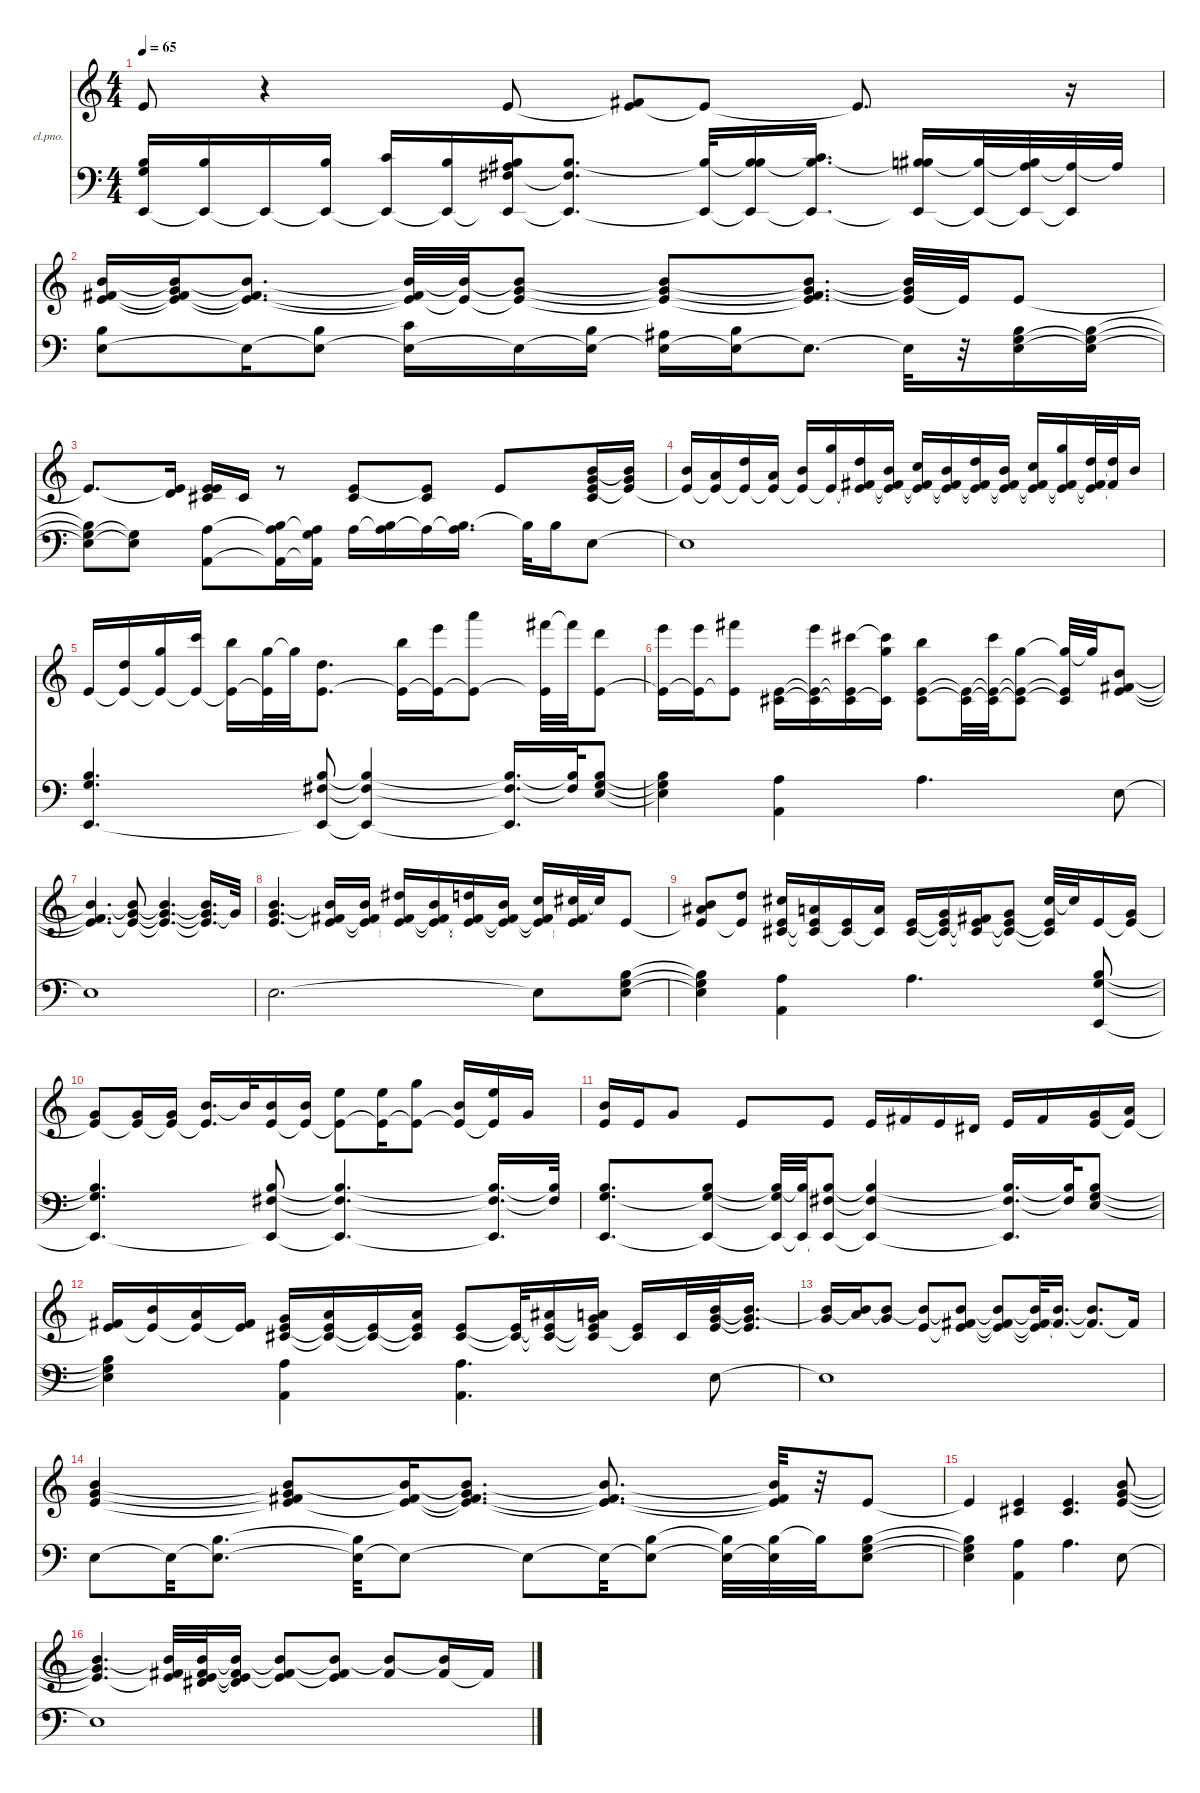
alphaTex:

\hideDynamics
\bracketExtendMode nobrackets
\firstSystemTrackNameOrientation horizontal
\otherSystemsTrackNameOrientation horizontal
\track ("Electric Piano" "el.pno.") {instrument electricpiano1}
\staff {score}
\tuning (E4 B3 G3 D3 A2 E2)
\ts (4 4)
\tempo 65
\clef g2
\ks aminor
0.1.8{dy fff beam Up} r.4{beam Up} 0.1.8{dy f beam Up} (0.1{t} 7.2{acc #}).8{beam Up} 0.1{t}.8{beam Up} 0.1{t}.8{d beam Up} r.16{beam Up} |
(16.4{acc #} 0.1 12.2).16{beam Up} (16.4{t acc #} 12.2{t} 12.3 0.1{t}).16{beam Up} (0.1{t} 16.4{t acc #} 12.2{t}).8{d beam Up} (0.1{t} 16.4{t acc #} 12.2{t}).32{beam Up} (0.1{t} 12.2{t}).32{beam Up} (0.1{t} 12.2{t} 12.3).8{beam Up} (0.1{t} 12.2{t} 12.3{t}).8{beam Up} (12.2{t} 12.3{t} 0.1{t} 16.4{acc #}).8{d beam Up} (12.2{t} 12.3{t} 0.1).32{beam Up} 0.1{t}.32{dy fff beam Up} 0.1.8{dy f beam Up} |
0.1{t}.8{d beam Up} (0.1{t} 3.2).16{beam Up} (0.1 5.2 6.3{acc #}).16{dy mf beam Up} 6.3{acc #}.16{dy ff beam Up} r.8{beam Up} (2.2{acc #} 0.1).8{dy mp beam Up} (0.1{t} 2.2{acc #}).8{beam Up} 0.1.8{dy fff beam Up} (11.4{acc #} 12.3 12.2 0.1).16{dy f beam Up} (12.2{t} 0.1{t} 12.3).16{dy mf beam Up} |
(0.1{t} 12.2).16{dy f beam Up} (0.1{t} 10.2).16{beam Up} (0.1{t} 15.2).16{beam Up} (14.3 0.1{t}).16{beam Up} (0.1{t} 16.3).16{beam Up} (0.1{t} 20.2).16{beam Up} (15.2 16.4{acc #} 0.1{t}).16{beam Up} (16.4{t acc #} 0.1{t} 16.3).16{dy mf beam Up} (16.4{t acc #} 17.3 0.1{t}).16{dy f beam Up} (0.1{t} 16.4{t acc #} 16.3).16{beam Up} (0.1{t} 16.4{t acc #} 15.2).16{beam Up} (16.3 16.4{t acc #} 0.1{t}).16{beam Up} (16.4{t acc #} 0.1{t} 17.3).16{dy ff beam Up} (0.1{t} 16.4{t acc #} 20.2).16{dy f beam Up} (16.4{t acc #} 0.1{t} 15.2).32{beam Up} (16.4{t acc #} 15.2{t}).32{beam Up} 7.1.16{dy ff beam Up} |
0.1.16{dy f beam Up} (0.1{t} 15.2).16{beam Up} (0.1{t} 20.2).16{beam Up} (0.1{t} 25.2).16{beam Up} (0.1{t} 24.2).16{beam Down} (0.1{t} 20.2).32{beam Down} 20.2{t}.32{beam Down} (19.3 0.1).8{d beam Down} (0.1{t} 24.2).16{beam Down} (0.1{t} 29.2).16{beam Down} (0.1{t} 34.2).8{beam Down} (0.1{t} 31.2{acc #}).32{beam Down} 31.2{t acc #}.32{dy fff beam Down} (27.2 0.1).8{dy ff beam Down} |
(0.1{t} 29.2).16{dy f beam Down} (0.1{t} 29.2).16{beam Down} (0.1{t} 31.2{acc #}).8{beam Down} (2.2{acc #} 0.1).16{beam Down} (2.2{t acc #} 0.1{t} 33.3).16{beam Down} (2.2{t acc #} 0.1{t} 21.1{acc #}).16{beam Down} (2.2{t acc #} 21.1{t} 20.2).16{beam Down} (19.1 21.6{acc #} 19.5).8{dy fff beam Down} (21.6{t acc #} 19.5{t}).32{dy mf beam Down} (21.6{t acc #} 19.5{t} 21.1{acc #}).32{beam Down} (19.5{t} 21.6{t acc #} 20.2).8{beam Down} (19.5{t} 21.6{t acc #} 20.2{t}).32{beam Up} 20.2{t}.32{beam Up} (11.3{acc #} 0.1 12.2).8{dy f beam Up} |
(0.1{t} 11.3{t acc #} 12.2{t}).4{d beam Up} (0.1{t} 12.2{t} 12.3).8{dy mf beam Up} (0.1{t} 12.2{t} 12.3{t}).4{d beam Up} (0.1{t} 12.2{t} 12.3{t}).16{d beam Up} 12.3{t}.32{beam Up} |
(12.2 12.3 0.1).4{d beam Up} (12.2{t} 0.1{t} 16.4{acc #}).16{beam Up} (0.1{t} 16.4{t acc #} 12.2).16{dy f beam Up} (0.1{t} 16.2{acc #} 16.4{t acc #}).16{beam Up} (0.1{t} 16.4{t acc #} 16.3).16{beam Up} (0.1{t} 16.4{t acc #} 15.2).16{beam Up} (16.3 0.1{t} 16.4{t acc #}).16{beam Up} (0.1{t} 16.4{t acc #} 17.3).16{beam Up} (16.4{t acc #} 0.1{t} 14.2{acc #}).32{beam Up} 14.2{t acc #}.32{dy p beam Up} 14.4.8{dy f beam Up} |
(14.4{t} 15.3{acc #} 12.2).8{beam Up} (14.4{t} 15.2).8{beam Up} (14.2{acc #} 0.1 11.4{acc #}).16{dy ff beam Up} (0.1{t} 11.4{t acc #} 10.2).16{dy f beam Up} (11.4{t acc #} 0.1).16{beam Up} (11.4{t acc #} 10.2).16{beam Up} (11.4{acc #} 0.1).16{dy mf beam Up} (11.4{t acc #} 0.1{t} 12.3).16{beam Up} (11.4{t acc #} 0.1{t} 11.3{acc #}).16{beam Up} (11.4{t acc #} 0.1{t} 12.3).8{beam Up} (11.4{t acc #} 0.1{t} 14.2{acc #}).32{beam Up} 14.2{t acc #}.32{dy fff beam Up} 9.3.16{dy f beam Up} (9.3{t} 8.2).16{beam Up} |
(9.3{t} 8.2).8{beam Up} (9.3{t} 8.2).16{beam Up} (9.3{t} 8.2).16{beam Up} (9.3{t} 12.2).16{d beam Up} 12.2{t}.32{dy ff beam Up} (12.2 0.1).16{beam Up} (0.1{t} 12.2).16{dy f beam Up} (0.1{t} 17.2).8{beam Down} (0.1{t} 17.2).16{beam Down} (0.1{t} 20.2).8{beam Down} (0.1{t} 16.3).16{beam Up} (0.1{t} 17.2).16{beam Up} 12.3.16{dy mf beam Up} |
(0.1 12.2).16{dy f beam Up} 0.1.16{dy mp beam Up} 3.1.8{dy ff beam Up} 0.1.8{beam Up} 0.1.8{dy f beam Up} 0.1.16{dy fff beam Up} 2.1{acc #}.16{dy ff beam Up} 5.2.16{dy mf beam Up} 4.2{acc #}.16{dy ff beam Up} 5.2.16{dy f beam Up} 7.2{acc #}.16{beam Up} (8.2 0.1).16{dy ff beam Up} (0.1{t} 10.2).16{dy f beam Up} |
(0.1{t} 11.3{acc #}).16{beam Up} (0.1{t} 12.2).16{beam Up} (0.1{t} 10.2).16{beam Up} (0.1{t} 7.2{acc #}).16{beam Up} (12.3 11.4{acc #} 0.1).16{dy fff beam Up} (10.2 11.4{t acc #} 0.1{t}).16{dy f beam Up} (11.4{t acc #} 0.1{t}).16{beam Up} (11.4{t acc #} 0.1{t} 10.2).16{beam Up} (0.1 11.4{acc #}).8{beam Up} (0.1{t} 11.4{t acc #}).32{beam Up} (0.1{t} 11.2{acc #} 11.4{t acc #}).16{beam Up} (0.1{t} 11.4{t acc #} 10.2 12.3).16{beam Up} (11.4{t acc #} 0.1).16{beam Up} 11.4{acc #}.32{dy mf beam Up} (0.1 12.3 12.2).32{dy f beam Up} (12.3{t} 12.2{t} 0.1).16{d dy mf beam Up} |
(12.2{t} 12.3).16{beam Up} (12.2{t} 14.3).16{beam Up} (12.2{t} 12.3).8{beam Up} (0.1 12.2{t}).8{beam Up} (12.2{t} 11.3{acc #} 0.1{t}).8{beam Up} (12.2{t} 11.3{t acc #} 0.1{t}).8{beam Up} (12.2{t} 11.3{t acc #} 0.1{t}).32{beam Up} (12.2{t} 11.3{t acc #}).16{d beam Up} (12.2{t} 11.3{t acc #}).8{d beam Up} 11.3{t acc #}.16{dy f beam Up} |
(0.1 12.3 12.2).4{dy mf beam Up} (0.1{t} 12.2{t} 16.4{acc #} 12.3{t}).8{beam Up} (0.1{t} 16.4{acc #} 12.2{t}).16{dy f beam Up} (16.4{t acc #} 12.2{t} 12.3 0.1{t}).8{d beam Up} (0.1{t} 16.4{t acc #} 12.2{t}).8{d dy mf beam Up} (0.1{t} 16.4{t acc #} 12.2{t}).32{beam Up} r.32{beam Up} 0.1.8{dy f beam Up} |
0.1{t}.4{beam Up} (2.2{acc #} 0.1).4{beam Up} (2.2{acc #} 0.1).4{d dy mf beam Up} (12.3 0.1 12.2).8{beam Up} |
(12.3{t} 0.1{t} 12.2{t}).4{d beam Up} (0.1{t} 12.2{t} 11.3{acc #}).32{dy f beam Up} (0.1{t} 12.2{t} 11.3{t acc #} 13.4{acc #}).32{beam Up} (0.1{t} 12.2{t} 11.3{t acc #} 13.4{acc #}).16{beam Up} (12.2{t} 11.3{t acc #} 0.1).8{dy mf beam Up} (11.3{t acc #} 12.2{t} 0.1).8{dy f beam Up} (12.2{t} 11.3{acc #}).8{dy mf beam Up} (12.2{t} 11.3{acc #}).16{dy fff beam Up} 11.3{t acc #}.16{beam Up}
\staff {score}
\tuning (G2 D2 A1 E1 B0)
\clef f4
\ottava regular
\simile none
\ks aminor
(16.1{t} 17.5{t} 17.2{t}).16{dy f beam Up} (17.5{t} 16.1).16{beam Up} 17.5{t}.16{beam Up} (17.5{t} 16.1).16{beam Up} (17.5{t} 17.1).16{beam Up} (17.5{t} 16.1).16{beam Up} (17.5{t} 31.4 11.1{acc #} 25.3{acc #}).16{beam Up} (17.5{t} 11.1{t acc #} 16.1).8{d beam Up} (16.1{t acc #} 17.5{t}).32{dy ff beam Up} (16.1{t acc #} 17.5{t} 16.1).16{beam Up} (17.5{t} 16.1{t acc #} 17.1).16{d dy f beam Up} (17.5{t} 17.1{t acc #} 16.1).16{beam Up} (16.1{t acc #} 17.5{t}).32{dy ff beam Up} (16.1{t acc #} 15.1{acc #} 17.5{t}).32{beam Up} (17.5{t} 15.1{t acc #}).32{dy f beam Up} 15.1{t acc #}.32{dy fff beam Up} |
(16.1 14.2).8{dy f beam Down} 14.2{t}.16{beam Down} (14.2{t} 16.1).8{beam Down} (14.2{t} 17.1).16{beam Down} 14.2{t}.16{beam Down} (14.2{t} 16.1).16{beam Down} (14.2{t} 15.1{acc #}).16{beam Down} (14.2{t} 16.1).16{beam Down} 14.2{t}.8{d beam Down} 14.2{t}.32{beam Down} r.32{beam Down} (16.1 19.3 17.2).16{beam Down} (16.1 19.3{t} 17.2{t}).16{dy mf beam Down} |
(17.2{t} 19.3{t} 16.1{t}).8{dy f beam Down} (17.2{t} 19.3{t}).8{dy mf beam Down} (17.4 19.2).8{beam Down} (17.4{t} 19.2{t} 16.1).16{beam Down} (17.4{t} 19.2{t} 22.3).16{beam Down} 19.2.16{dy mp beam Down} (19.2{t} 16.1).16{beam Down} 19.2{t}.16{beam Down} (19.2{t} 16.1).16{d beam Down} 16.1{t}.32{beam Down} 16.1.16{beam Down} 14.2.8{beam Down} |
14.2{t}.1{beam Down} |
(16.1 17.2 17.5).4{d dy mf beam Up} (16.1 16.2{acc #} 17.5{t}).8{dy f beam Up} (16.1{t} 16.2{t acc #} 17.5{t}).4{beam Up} (16.1{t} 16.2{t acc #} 17.5{t}).16{d beam Up} (16.2{t acc #} 16.1{t}).32{dy ff beam Up} (19.3 17.2 16.1).8{dy mf beam Up} |
(19.3{t} 17.2{t} 16.1{t}).4{dy f beam Down} (12.3 14.1).4{dy mf beam Down} 14.1.4{d beam Down} 9.1.8{dy f beam Down} |
9.1{t}.1{beam Down} |
19.3.2{d dy mp beam Down} 19.3{t}.8{beam Down} (19.3 16.1 17.2).8{dy mf beam Down} |
(19.3{t} 17.2{t} 16.1{t}).4{beam Down} (12.3 14.1).4{beam Down} 14.1.4{d beam Down} (17.2 16.1 17.5).8{beam Up} |
(16.1{t} 17.2{t} 17.5{t}).4{d beam Up} (17.5{t} 16.2{acc #} 16.1).8{dy f beam Up} (17.5{t} 16.2{t acc #} 16.1{t}).4{d beam Up} (17.5{t} 16.2{t acc #} 16.1{t}).16{d beam Up} (16.2{t acc #} 16.1{t}).32{dy ff beam Up} |
(16.1 17.2 17.5).8{d dy f beam Up} (17.2{t} 17.5{t} 16.1).8{dy mf beam Up} (17.2{t} 17.5{t} 16.1{t}).32{beam Up} (17.5{t} 16.1{t}).32{dy f beam Up} (17.5{t} 16.1 16.2{acc #}).8{beam Up} (17.5{t} 16.1{t} 16.2{t acc #}).4{beam Up} (17.5{t} 16.1{t} 16.2{t acc #}).16{d beam Up} (16.2{t acc #} 16.1{t}).32{dy ff beam Up} (19.3 17.2 16.1).8{dy mf beam Up} |
(17.2{t} 19.3{t} 16.1{t}).4{beam Down} (12.3 14.1).4{beam Down} (12.3 14.1).4{d beam Down} 9.1.8{dy mp beam Down} |
9.1{t}.1{beam Down} |
14.2.8{beam Down} 14.2{t}.32{beam Down} (14.2{t} 16.1).8{d beam Down} (14.2{t} 16.1{t}).32{beam Down} 14.2{t}.8{beam Down} 14.2{t}.8{beam Down} 14.2{t}.32{beam Down} (14.2{t} 16.1).8{beam Down} (14.2{t} 16.1{t}).32{beam Down} (14.2{t} 16.1).32{beam Down} 16.1{t}.32{beam Down} (19.3 17.2 16.1).8{dy mf beam Down} |
(17.2{t} 19.3{t} 16.1{t}).4{beam Down} (12.3 14.1).4{beam Down} 14.1.4{d beam Down} 9.1.8{dy mp beam Down} |
9.1{t}.1{beam Down}
